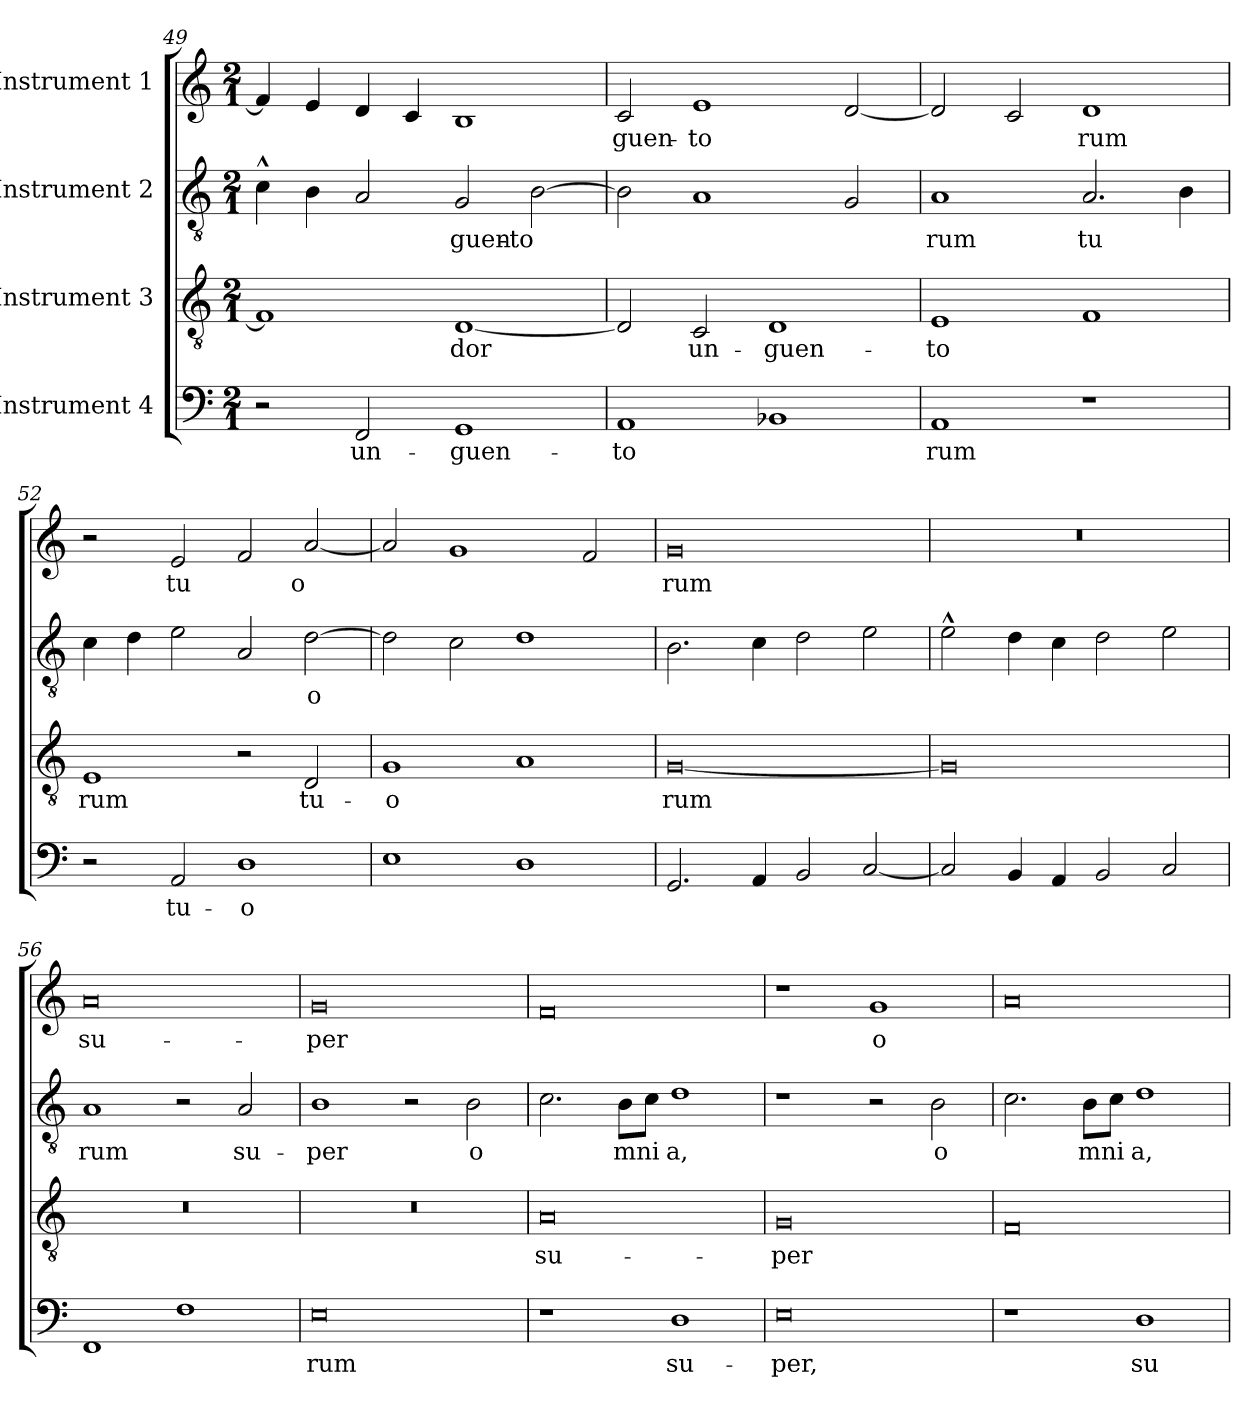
**kern	**text	**kern	**text	**kern	**text	**kern	**text
*part4	*part4	*part3	*part3	*part2	*part2	*part1	*part1
*staff4	*staff4	*staff3	*staff3	*staff2	*staff2	*staff1	*staff1
*I"Instrument 4	*	*I"Instrument 3	*	*I"Instrument 2	*	*I"Instrument 1	*
!!LO:PB:g=z
*clefF4	*	*clefGv2	*	*clefGv2	*	*clefG2	*
*k[]	*	*k[]	*	*k[]	*	*k[]	*
*C:	*	*C:	*	*C:	*	*C:	*
*M2/1	*	*M2/1	*	*M2/1	*	*M2/1	*
=49	=49	=49	=49	=49	=49	=49	=49
!	!	!	!LO:LY:b:cj	!	!LO:LY:b:cj	!	!LO:LY:b:cj
2r	.	1F]	--	4c^^>\	--	4f/]	--
!	!	!	!	!	!LO:LY:b:cj	!	!LO:LY:b:cj
.	.	.	.	4B\	--	4e/	--
!	!LO:LY:b:cj	!	!	!	!LO:LY:b:cj	!	!LO:LY:b:cj
2FF/	un-	.	.	2A/	--	4d/	--
!	!	!	!	!	!	!	!LO:LY:b:cj
.	.	.	.	.	.	4c/	--
!	!LO:LY:b:cj	!	!LO:LY:b:cj	!	!LO:LY:b:cj	!	!LO:LY:b:cj
1GG	-guen-	[<1D	-dor	2G/	-guen-	1B	--
!	!	!	!	!	!LO:LY:b:cj	!	!
.	.	.	.	[>2B\	-to-	.	.
=50	=50	=50	=50	=50	=50	=50	=50
!	!LO:LY:b:cj	!	!LO:LY:b:cj	!	!LO:LY:b:cj	!	!LO:LY:b:cj
1AA	-to-	2D/]	.	2B\]	--	2c/	-guen-
!	!	!	!LO:LY:b:cj	!	!LO:LY:b:cj	!	!LO:LY:b:cj
.	.	2C/	un-	1A	--	1e	-to-
!	!LO:LY:b:cj	!	!LO:LY:b:cj	!	!	!	!
1BB-X	--	1D	-guen-	.	.	.	.
!	!	!	!	!	!LO:LY:b:cj	!	!LO:LY:b:cj
.	.	.	.	2G/	--	[<2d/	--
=51	=51	=51	=51	=51	=51	=51	=51
!	!LO:LY:b:cj	!	!LO:LY:b:cj	!	!LO:LY:b:cj	!	!LO:LY:b:cj
1AA	-rum	1E	-to-	1A	-rum	2d/]	--
!	!	!	!	!	!	!	!LO:LY:b:cj
.	.	.	.	.	.	2c/	--
!	!	!	!LO:LY:b:cj	!	!LO:LY:b:cj	!	!LO:LY:b:cj
1r	.	1F	--	2.A/	tu-	1d	-rum
!	!	!	!	!	!LO:LY:b:cj	!	!
.	.	.	.	4B\	--	.	.
=52	=52	=52	=52	=52	=52	=52	=52
!	!	!	!LO:LY:b:cj	!	!LO:LY:b:cj	!	!
2r	.	1E	-rum	4c\	--	2r	.
!	!	!	!	!	!LO:LY:b:cj	!	!
.	.	.	.	4d\	--	.	.
!	!LO:LY:b:cj	!	!	!	!LO:LY:b:cj	!	!LO:LY:b:cj
2AA/	tu-	.	.	2e\	--	2e/	tu-
!	!LO:LY:b:cj	!	!	!	!LO:LY:b:cj	!	!LO:LY:b:cj
1D	-o-	2r	.	2A/	--	2f/	--
!	!	!	!LO:LY:b:cj	!	!LO:LY:b:cj	!	!LO:LY:b:cj
.	.	2D/	tu-	[>2d\	-o-	[<2a/	-o-
=53	=53	=53	=53	=53	=53	=53	=53
!	!LO:LY:b:cj	!	!LO:LY:b:cj	!	!LO:LY:b:cj	!	!LO:LY:b:cj
1E	--	1G	-o-	2d\]	--	2a/]	--
!	!	!	!	!	!LO:LY:b:cj	!	!LO:LY:b:cj
.	.	.	.	2c\	--	1g	--
!	!LO:LY:b:cj	!	!LO:LY:b:cj	!	!LO:LY:b:cj	!	!
1D	--	1A	--	1d	--	.	.
!	!	!	!	!	!	!	!LO:LY:b:cj
.	.	.	.	.	.	2f/	--
=54	=54	=54	=54	=54	=54	=54	=54
!	!LO:LY:b:cj	!	!LO:LY:b:cj	!	!LO:LY:b:cj	!	!LO:LY:b:cj
2.GG/	--	[<0G	-rum	2.B\	--	0g	-rum
!	!LO:LY:b:cj	!	!	!	!LO:LY:b:cj	!	!
4AA/	--	.	.	4c\	--	.	.
!	!LO:LY:b:cj	!	!	!	!LO:LY:b:cj	!	!
2BB/	--	.	.	2d\	--	.	.
!	!LO:LY:b:cj	!	!	!	!LO:LY:b:cj	!	!
[<2C/	--	.	.	2e\	--	.	.
!!LO:LB:g=z
=55	=55	=55	=55	=55	=55	=55	=55
!	!LO:LY:b:cj	!	!LO:LY:b:cj	!	!LO:LY:b:cj	!	!
2C/]	--	0G]	.	2e^^>\	--	0r	.
!	!LO:LY:b:cj	!	!	!	!LO:LY:b:cj	!	!
4BB/	--	.	.	4d\	--	.	.
!	!LO:LY:b:cj	!	!	!	!LO:LY:b:cj	!	!
4AA/	--	.	.	4c\	--	.	.
!	!LO:LY:b:cj	!	!	!	!LO:LY:b:cj	!	!
2BB/	--	.	.	2d\	--	.	.
!	!LO:LY:b:cj	!	!	!	!LO:LY:b:cj	!	!
2C/	--	.	.	2e\	--	.	.
=56	=56	=56	=56	=56	=56	=56	=56
!	!LO:LY:b:cj	!	!	!	!LO:LY:b:cj	!	!LO:LY:b:cj
1FF	--	0r	.	1A	-rum	0a	su-
!	!LO:LY:b:cj	!	!	!	!	!	!
1F	--	.	.	2r	.	.	.
!	!	!	!	!	!LO:LY:b:cj	!	!
.	.	.	.	2A/	su-	.	.
=57	=57	=57	=57	=57	=57	=57	=57
!	!LO:LY:b:cj	!	!	!	!LO:LY:b:cj	!	!LO:LY:b:cj
0E	-rum	0r	.	1B	-per	0g	-per
.	.	.	.	2r	.	.	.
!	!	!	!	!	!LO:LY:b:cj	!	!
.	.	.	.	2B\	o-	.	.
=58	=58	=58	=58	=58	=58	=58	=58
!	!	!	!LO:LY:b:cj	!	!LO:LY:b:cj	!	!LO:LY:b:cj
1r	.	0A	su-	2.c\	--	0f	.
!	!	!	!	!	!LO:LY:b:cj	!	!
.	.	.	.	8B\L	-mni-	.	.
!	!	!	!	!	!LO:LY:b:cj	!	!
.	.	.	.	8c\J	--	.	.
!	!LO:LY:b:cj	!	!	!	!LO:LY:b:cj	!	!
1D	su-	.	.	1d	-a,	.	.
=59	=59	=59	=59	=59	=59	=59	=59
!	!LO:LY:b:cj	!	!LO:LY:b:cj	!	!	!	!
0E	-per,	0G	-per	1r	.	1r	.
!	!	!	!	!	!	!	!LO:LY:b:cj
.	.	.	.	2r	.	1g	o-
!	!	!	!	!	!LO:LY:b:cj	!	!
.	.	.	.	2B\	o-	.	.
=60	=60	=60	=60	=60	=60	=60	=60
!	!	!	!LO:LY:b:cj	!	!LO:LY:b:cj	!	!LO:LY:b:cj
1r	.	0F	.	2.c\	--	0a	--
!	!	!	!	!	!LO:LY:b:cj	!	!
.	.	.	.	8B\L	-mni-	.	.
!	!	!	!	!	!LO:LY:b:cj	!	!
.	.	.	.	8c\J	--	.	.
!	!LO:LY:b:cj	!	!	!	!LO:LY:b:cj	!	!
1D	su-	.	.	1d	-a,	.	.
=	=	=	=	=	=	=	=
*-	*-	*-	*-	*-	*-	*-	*-
